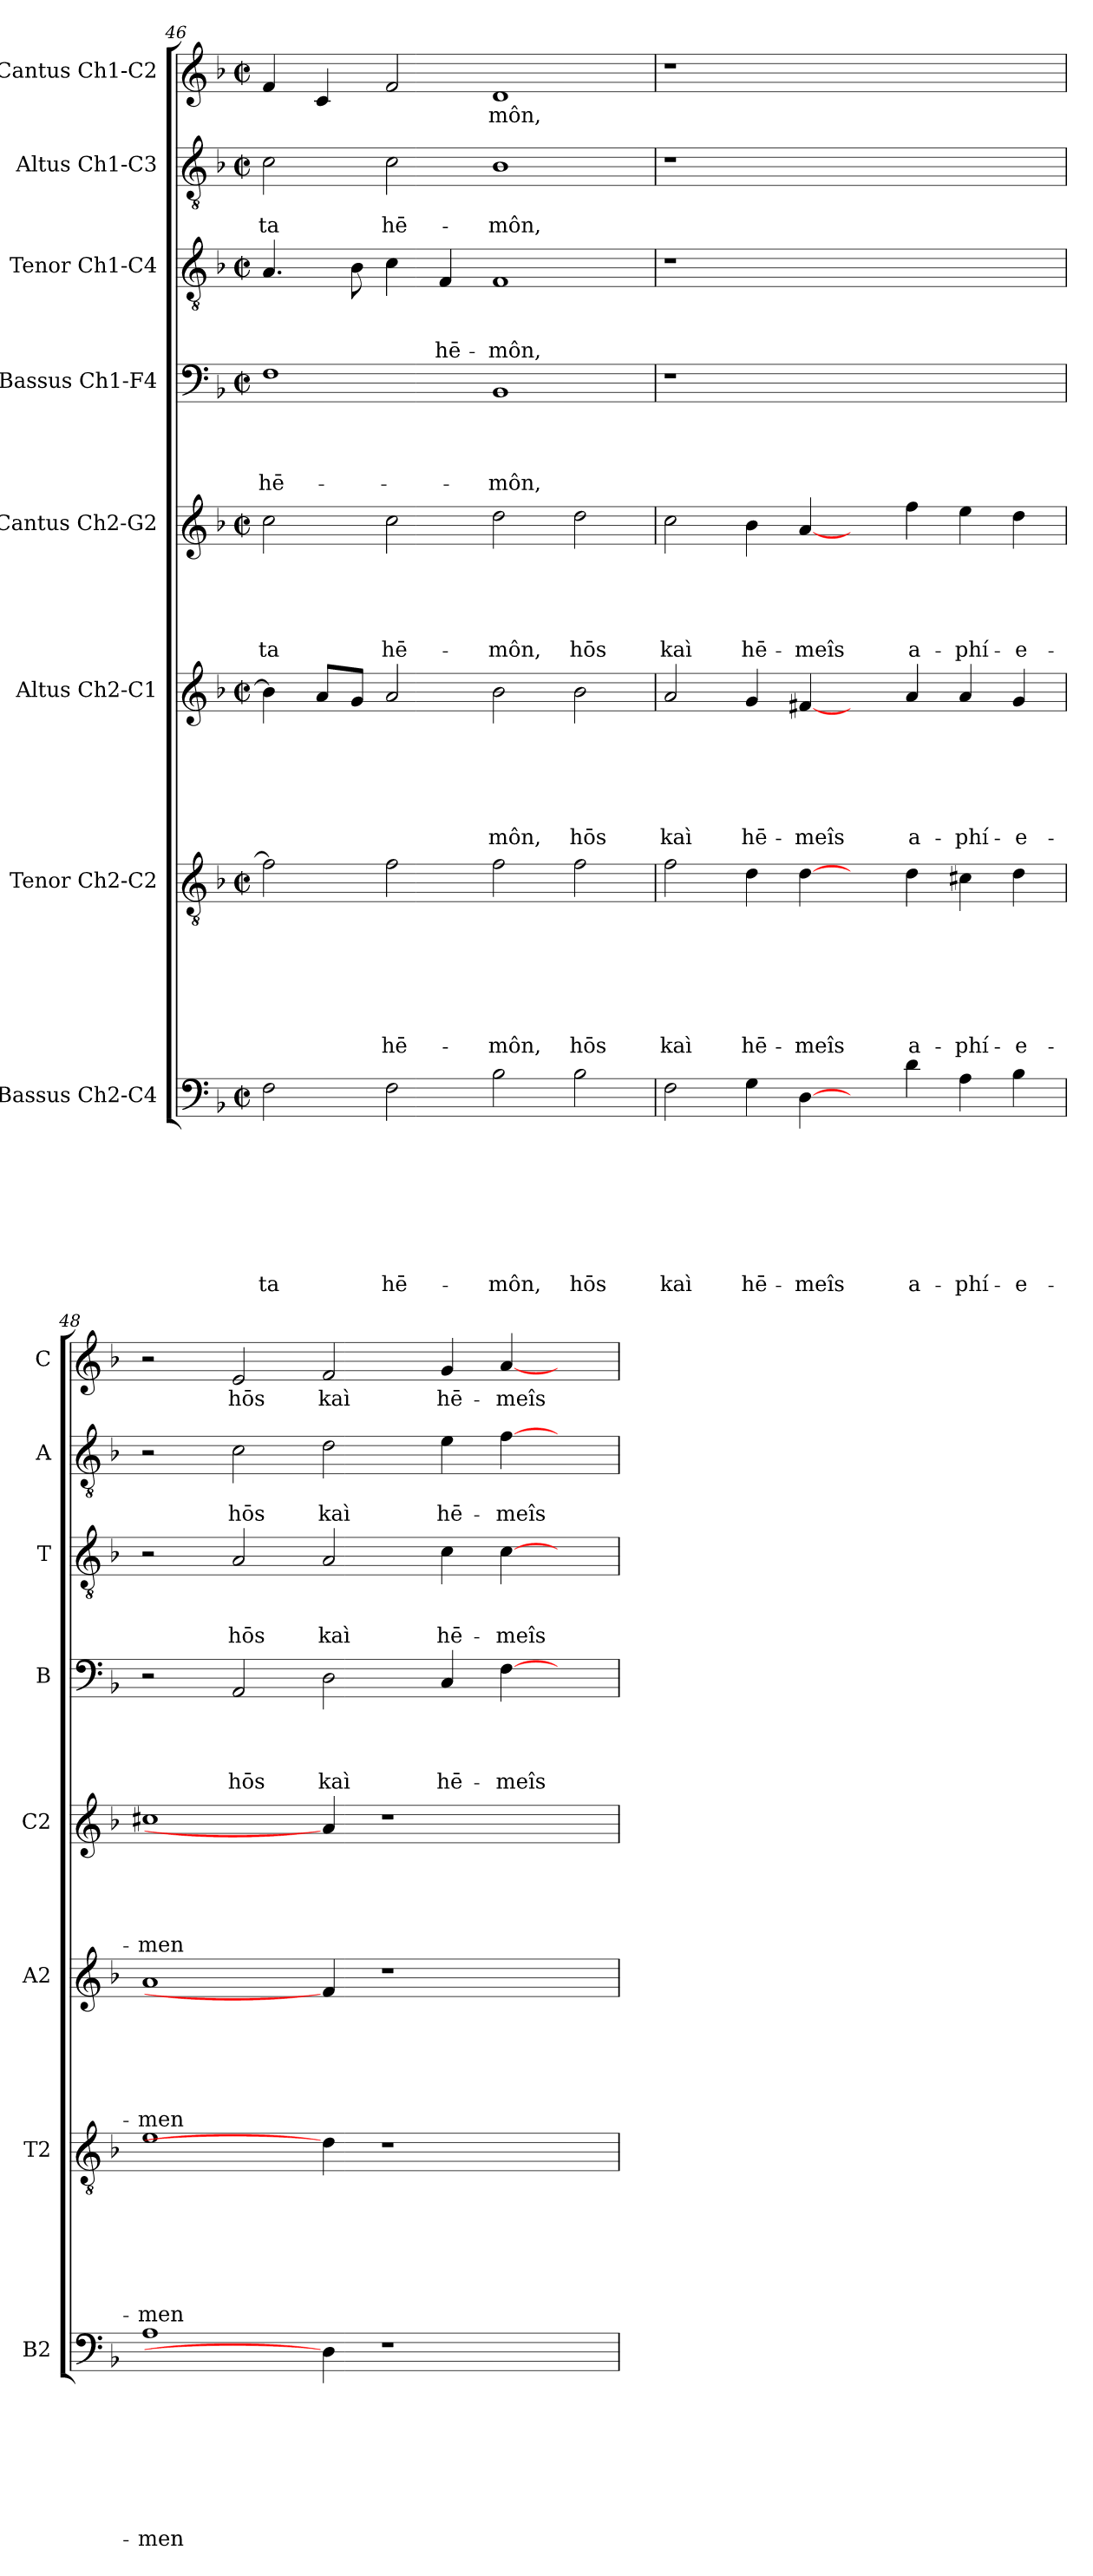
**kern	**text	**text	**text	**text	**text	**text	**text	**text	**kern	**text	**text	**text	**text	**text	**text	**text	**kern	**text	**text	**text	**text	**text	**text	**kern	**text	**text	**text	**text	**text	**kern	**text	**text	**text	**text	**kern	**text	**text	**text	**kern	**text	**text	**kern	**text
*part8	*part8	*part8	*part8	*part8	*part8	*part8	*part8	*part8	*part7	*part7	*part7	*part7	*part7	*part7	*part7	*part7	*part6	*part6	*part6	*part6	*part6	*part6	*part6	*part5	*part5	*part5	*part5	*part5	*part5	*part4	*part4	*part4	*part4	*part4	*part3	*part3	*part3	*part3	*part2	*part2	*part2	*part1	*part1
*staff8	*staff8	*staff8	*staff8	*staff8	*staff8	*staff8	*staff8	*staff8	*staff7	*staff7	*staff7	*staff7	*staff7	*staff7	*staff7	*staff7	*staff6	*staff6	*staff6	*staff6	*staff6	*staff6	*staff6	*staff5	*staff5	*staff5	*staff5	*staff5	*staff5	*staff4	*staff4	*staff4	*staff4	*staff4	*staff3	*staff3	*staff3	*staff3	*staff2	*staff2	*staff2	*staff1	*staff1
*I"Bassus Ch2-C4	*	*	*	*	*	*	*	*	*I"Tenor Ch2-C2	*	*	*	*	*	*	*	*I"Altus Ch2-C1	*	*	*	*	*	*	*I"Cantus Ch2-G2	*	*	*	*	*	*I"Bassus Ch1-F4	*	*	*	*	*I"Tenor Ch1-C4	*	*	*	*I"Altus Ch1-C3	*	*	*I"Cantus Ch1-C2	*
*I'B2	*	*	*	*	*	*	*	*	*I'T2	*	*	*	*	*	*	*	*I'A2	*	*	*	*	*	*	*I'C2	*	*	*	*	*	*I'B	*	*	*	*	*I'T	*	*	*	*I'A	*	*	*I'C	*
!!LO:PB:g=z
*clefF4	*	*	*	*	*	*	*	*	*clefGv2	*	*	*	*	*	*	*	*clefG2	*	*	*	*	*	*	*clefG2	*	*	*	*	*	*clefF4	*	*	*	*	*clefGv2	*	*	*	*clefGv2	*	*	*clefG2	*
*k[b-]	*	*	*	*	*	*	*	*	*k[b-]	*	*	*	*	*	*	*	*k[b-]	*	*	*	*	*	*	*k[b-]	*	*	*	*	*	*k[b-]	*	*	*	*	*k[b-]	*	*	*	*k[b-]	*	*	*k[b-]	*
*F:	*	*	*	*	*	*	*	*	*F:	*	*	*	*	*	*	*	*F:	*	*	*	*	*	*	*F:	*	*	*	*	*	*F:	*	*	*	*	*F:	*	*	*	*F:	*	*	*F:	*
*M2/2	*	*	*	*	*	*	*	*	*M2/2	*	*	*	*	*	*	*	*M2/2	*	*	*	*	*	*	*M2/2	*	*	*	*	*	*M2/2	*	*	*	*	*M2/2	*	*	*	*M2/2	*	*	*M2/2	*
*met(c|)	*	*	*	*	*	*	*	*	*met(c|)	*	*	*	*	*	*	*	*met(c|)	*	*	*	*	*	*	*met(c|)	*	*	*	*	*	*met(c|)	*	*	*	*	*met(c|)	*	*	*	*met(c|)	*	*	*met(c|)	*
=46	=46	=46	=46	=46	=46	=46	=46	=46	=46	=46	=46	=46	=46	=46	=46	=46	=46	=46	=46	=46	=46	=46	=46	=46	=46	=46	=46	=46	=46	=46	=46	=46	=46	=46	=46	=46	=46	=46	=46	=46	=46	=46	=46
!	!	!	!	!	!	!	!	!LO:LY:b	!	!	!	!	!	!	!	!	!	!	!	!	!	!	!	!	!	!	!	!	!LO:LY:b	!	!	!	!	!LO:LY:b	!	!	!	!	!	!	!LO:LY:b	!	!
2F\	.	.	.	.	.	.	.	-ta	2f\]	.	.	.	.	.	.	.	4b-\]	.	.	.	.	.	.	2cc\	.	.	.	.	-ta	1F	.	.	.	hē-	4.A/	.	.	.	2c\	.	-ta	4f/	.
.	.	.	.	.	.	.	.	.	.	.	.	.	.	.	.	.	8a/L	.	.	.	.	.	.	.	.	.	.	.	.	.	.	.	.	.	.	.	.	.	.	.	.	4c/	.
.	.	.	.	.	.	.	.	.	.	.	.	.	.	.	.	.	8g/J	.	.	.	.	.	.	.	.	.	.	.	.	.	.	.	.	.	8B-\	.	.	.	.	.	.	.	.
!	!	!	!	!	!	!	!	!LO:LY:b	!	!	!	!	!	!	!	!LO:LY:b	!	!	!	!	!	!	!	!	!	!	!	!	!LO:LY:b	!	!	!	!	!	!	!	!	!	!	!	!LO:LY:b	!	!
2F\	.	.	.	.	.	.	.	hē-	2f\	.	.	.	.	.	.	hē-	2a/	.	.	.	.	.	.	2cc\	.	.	.	.	hē-	.	.	.	.	.	4c\	.	.	.	2c\	.	hē-	2f/	.
!	!	!	!	!	!	!	!	!	!	!	!	!	!	!	!	!	!	!	!	!	!	!	!	!	!	!	!	!	!	!	!	!	!	!	!	!	!	!LO:LY:b	!	!	!	!	!
.	.	.	.	.	.	.	.	.	.	.	.	.	.	.	.	.	.	.	.	.	.	.	.	.	.	.	.	.	.	.	.	.	.	.	4F/	.	.	hē-	.	.	.	.	.
!	!	!	!	!	!	!	!	!LO:LY:b	!	!	!	!	!	!	!	!LO:LY:b	!	!	!	!	!	!	!LO:LY:b	!	!	!	!	!	!LO:LY:b	!	!	!	!	!LO:LY:b	!	!	!	!LO:LY:b	!	!	!LO:LY:b	!	!LO:LY:b
2B-\	.	.	.	.	.	.	.	-môn,	2f\	.	.	.	.	.	.	-môn,	2b-\	.	.	.	.	.	-môn,	2dd\	.	.	.	.	-môn,	1BB-	.	.	.	-môn,	1F	.	.	-môn,	1B-	.	-môn,	1d	-môn,
!	!	!	!	!	!	!	!	!LO:LY:b	!	!	!	!	!	!	!	!LO:LY:b	!	!	!	!	!	!	!LO:LY:b	!	!	!	!	!	!LO:LY:b	!	!	!	!	!	!	!	!	!	!	!	!	!	!
2B-\	.	.	.	.	.	.	.	hōs	2f\	.	.	.	.	.	.	hōs	2b-\	.	.	.	.	.	hōs	2dd\	.	.	.	.	hōs	.	.	.	.	.	.	.	.	.	.	.	.	.	.
=47	=47	=47	=47	=47	=47	=47	=47	=47	=47	=47	=47	=47	=47	=47	=47	=47	=47	=47	=47	=47	=47	=47	=47	=47	=47	=47	=47	=47	=47	=47	=47	=47	=47	=47	=47	=47	=47	=47	=47	=47	=47	=47	=47
!	!	!	!	!	!	!	!	!LO:LY:b	!	!	!	!	!	!	!	!LO:LY:b	!	!	!	!	!	!	!LO:LY:b	!	!	!	!	!	!LO:LY:b	!	!	!	!	!	!	!	!	!	!	!	!	!	!
2F\	.	.	.	.	.	.	.	kaì	2f\	.	.	.	.	.	.	kaì	2a/	.	.	.	.	.	kaì	2cc\	.	.	.	.	kaì	1r	.	.	.	.	1r	.	.	.	1r	.	.	1r	.
!	!	!	!	!	!	!	!	!LO:LY:b	!	!	!	!	!	!	!	!LO:LY:b	!	!	!	!	!	!	!LO:LY:b	!	!	!	!	!	!LO:LY:b	!	!	!	!	!	!	!	!	!	!	!	!	!	!
4G\	.	.	.	.	.	.	.	hē-	4d\	.	.	.	.	.	.	hē-	4g/	.	.	.	.	.	hē-	4b-\	.	.	.	.	hē-	.	.	.	.	.	.	.	.	.	.	.	.	.	.
!	!	!	!	!	!	!	!	!LO:LY:b	!	!	!	!	!	!	!	!LO:LY:b	!	!	!	!	!	!	!LO:LY:b	!	!	!	!	!	!LO:LY:b	!	!	!	!	!	!	!	!	!	!	!	!	!	!
[4D\	.	.	.	.	.	.	.	-meîs	[4d\	.	.	.	.	.	.	-meîs	[4f#X/	.	.	.	.	.	-meîs	[4a/	.	.	.	.	-meîs	.	.	.	.	.	.	.	.	.	.	.	.	.	.
4ryy	.	.	.	.	.	.	.	.	4ryy	.	.	.	.	.	.	.	4ryy	.	.	.	.	.	.	4ryy	.	.	.	.	.	1ryy	.	.	.	.	1ryy	.	.	.	1ryy	.	.	1ryy	.
!	!	!	!	!	!	!	!	!LO:LY:b	!	!	!	!	!	!	!	!LO:LY:b	!	!	!	!	!	!	!LO:LY:b	!	!	!	!	!	!LO:LY:b	!	!	!	!	!	!	!	!	!	!	!	!	!	!
4d\	.	.	.	.	.	.	.	a-	4d\	.	.	.	.	.	.	a-	4a/	.	.	.	.	.	a-	4ff\	.	.	.	.	a-	.	.	.	.	.	.	.	.	.	.	.	.	.	.
!	!	!	!	!	!	!	!	!LO:LY:b	!	!	!	!	!	!	!	!LO:LY:b	!	!	!	!	!	!	!LO:LY:b	!	!	!	!	!	!LO:LY:b	!	!	!	!	!	!	!	!	!	!	!	!	!	!
4A\	.	.	.	.	.	.	.	-phí-	4c#X\	.	.	.	.	.	.	-phí-	4a/	.	.	.	.	.	-phí-	4ee\	.	.	.	.	-phí-	.	.	.	.	.	.	.	.	.	.	.	.	.	.
!	!	!	!	!	!	!	!	!LO:LY:b	!	!	!	!	!	!	!	!LO:LY:b	!	!	!	!	!	!	!LO:LY:b	!	!	!	!	!	!LO:LY:b	!	!	!	!	!	!	!	!	!	!	!	!	!	!
4B-\	.	.	.	.	.	.	.	-e-	4d\	.	.	.	.	.	.	-e-	4g/	.	.	.	.	.	-e-	4dd\	.	.	.	.	-e-	.	.	.	.	.	.	.	.	.	.	.	.	.	.
=48	=48	=48	=48	=48	=48	=48	=48	=48	=48	=48	=48	=48	=48	=48	=48	=48	=48	=48	=48	=48	=48	=48	=48	=48	=48	=48	=48	=48	=48	=48	=48	=48	=48	=48	=48	=48	=48	=48	=48	=48	=48	=48	=48
!	!	!	!	!	!	!	!	!LO:LY:b	!	!	!	!	!	!	!	!LO:LY:b	!	!	!	!	!	!	!LO:LY:b	!	!	!	!	!	!LO:LY:b	!	!	!	!	!	!	!	!	!	!	!	!	!	!
1A	.	.	.	.	.	.	.	-men	1e	.	.	.	.	.	.	-men	1a	.	.	.	.	.	-men	1cc#X	.	.	.	.	-men	2r	.	.	.	.	2r	.	.	.	2r	.	.	2r	.
!	!	!	!	!	!	!	!	!	!	!	!	!	!	!	!	!	!	!	!	!	!	!	!	!	!	!	!	!	!	!	!	!	!	!LO:LY:b	!	!	!	!LO:LY:b	!	!	!LO:LY:b	!	!LO:LY:b
.	.	.	.	.	.	.	.	.	.	.	.	.	.	.	.	.	.	.	.	.	.	.	.	.	.	.	.	.	.	2AA/	.	.	.	hōs	2A/	.	.	hōs	2c\	.	hōs	2e/	hōs
!	!	!	!	!	!	!	!	!	!	!	!	!	!	!	!	!	!	!	!	!	!	!	!	!	!	!	!	!	!	!	!	!	!	!LO:LY:b	!	!	!	!LO:LY:b	!	!	!LO:LY:b	!	!LO:LY:b
4D\]	.	.	.	.	.	.	.	.	4d\]	.	.	.	.	.	.	.	4f#/]	.	.	.	.	.	.	4a/]	.	.	.	.	.	2D\	.	.	.	kaì	2A/	.	.	kaì	2d\	.	kaì	2f/	kaì
1r	.	.	.	.	.	.	.	.	1r	.	.	.	.	.	.	.	1r	.	.	.	.	.	.	1r	.	.	.	.	.	.	.	.	.	.	.	.	.	.	.	.	.	.	.
!	!	!	!	!	!	!	!	!	!	!	!	!	!	!	!	!	!	!	!	!	!	!	!	!	!	!	!	!	!	!	!	!	!	!LO:LY:b	!	!	!	!LO:LY:b	!	!	!LO:LY:b	!	!LO:LY:b
.	.	.	.	.	.	.	.	.	.	.	.	.	.	.	.	.	.	.	.	.	.	.	.	.	.	.	.	.	.	4C/	.	.	.	hē-	4c\	.	.	hē-	4e\	.	hē-	4g/	hē-
!	!	!	!	!	!	!	!	!	!	!	!	!	!	!	!	!	!	!	!	!	!	!	!	!	!	!	!	!	!	!	!	!	!	!LO:LY:b	!	!	!	!LO:LY:b	!	!	!LO:LY:b	!	!LO:LY:b
.	.	.	.	.	.	.	.	.	.	.	.	.	.	.	.	.	.	.	.	.	.	.	.	.	.	.	.	.	.	[4F\	.	.	.	-meîs	[4c\	.	.	-meîs	[4f\	.	-meîs	[4a/	-meîs
.	.	.	.	.	.	.	.	.	.	.	.	.	.	.	.	.	.	.	.	.	.	.	.	.	.	.	.	.	.	4ryy	.	.	.	.	4ryy	.	.	.	4ryy	.	.	4ryy	.
=	=	=	=	=	=	=	=	=	=	=	=	=	=	=	=	=	=	=	=	=	=	=	=	=	=	=	=	=	=	=	=	=	=	=	=	=	=	=	=	=	=	=	=
*-	*-	*-	*-	*-	*-	*-	*-	*-	*-	*-	*-	*-	*-	*-	*-	*-	*-	*-	*-	*-	*-	*-	*-	*-	*-	*-	*-	*-	*-	*-	*-	*-	*-	*-	*-	*-	*-	*-	*-	*-	*-	*-	*-
